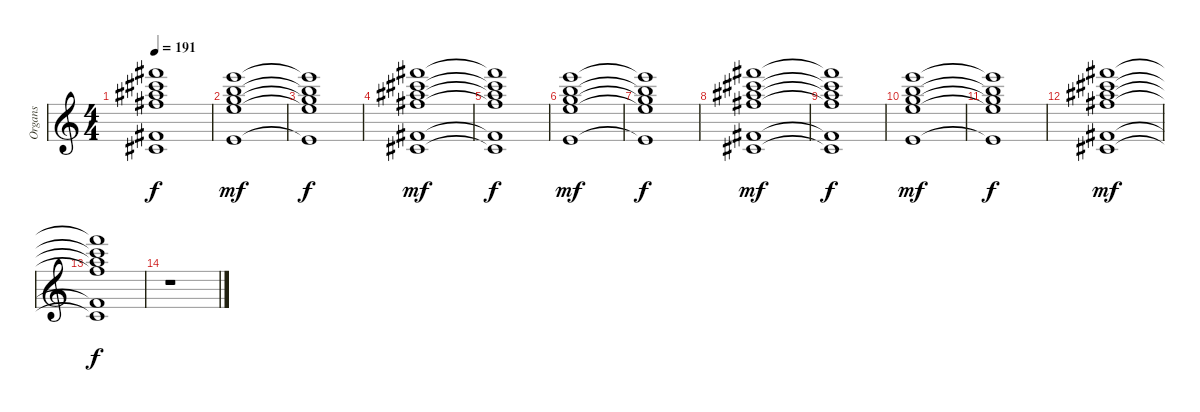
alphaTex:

\track ("Organs" "Organs") {instrument rockorgan}
\staff {score}
\tuning (E4 B3 G3 D3 A2 E2 B1) {hide}
\ts (4 4)
\tempo 191
\clef g2
\ks c
(26.1{t} 26.2{t} 27.3{t} 28.4{t} 21.5{t} 21.6{t}).1{dy f} |
(24.1 24.2 24.3 26.4 24.6).1{dy mf} |
(24.1{t} 24.2{t} 24.3{t} 26.4{t} 24.6{t}).1{dy f} |
(26.1 26.2 27.3 28.4 21.5 21.6).1{dy mf} |
(26.1{t} 26.2{t} 27.3{t} 28.4{t} 21.5{t} 21.6{t}).1{dy f} |
(24.1 24.2 24.3 26.4 24.6).1{dy mf} |
(24.1{t} 24.2{t} 24.3{t} 26.4{t} 24.6{t}).1{dy f} |
(26.1 26.2 27.3 28.4 21.5 21.6).1{dy mf} |
(26.1{t} 26.2{t} 27.3{t} 28.4{t} 21.5{t} 21.6{t}).1{dy f} |
(24.1 24.2 24.3 26.4 24.6).1{dy mf} |
(24.1{t} 24.2{t} 24.3{t} 26.4{t} 24.6{t}).1{dy f} |
(26.1 26.2 27.3 28.4 21.5 21.6).1{dy mf} |
(26.1{t} 26.2{t} 27.3{t} 28.4{t} 21.5{t} 21.6{t}).1{dy f} |
r.1
